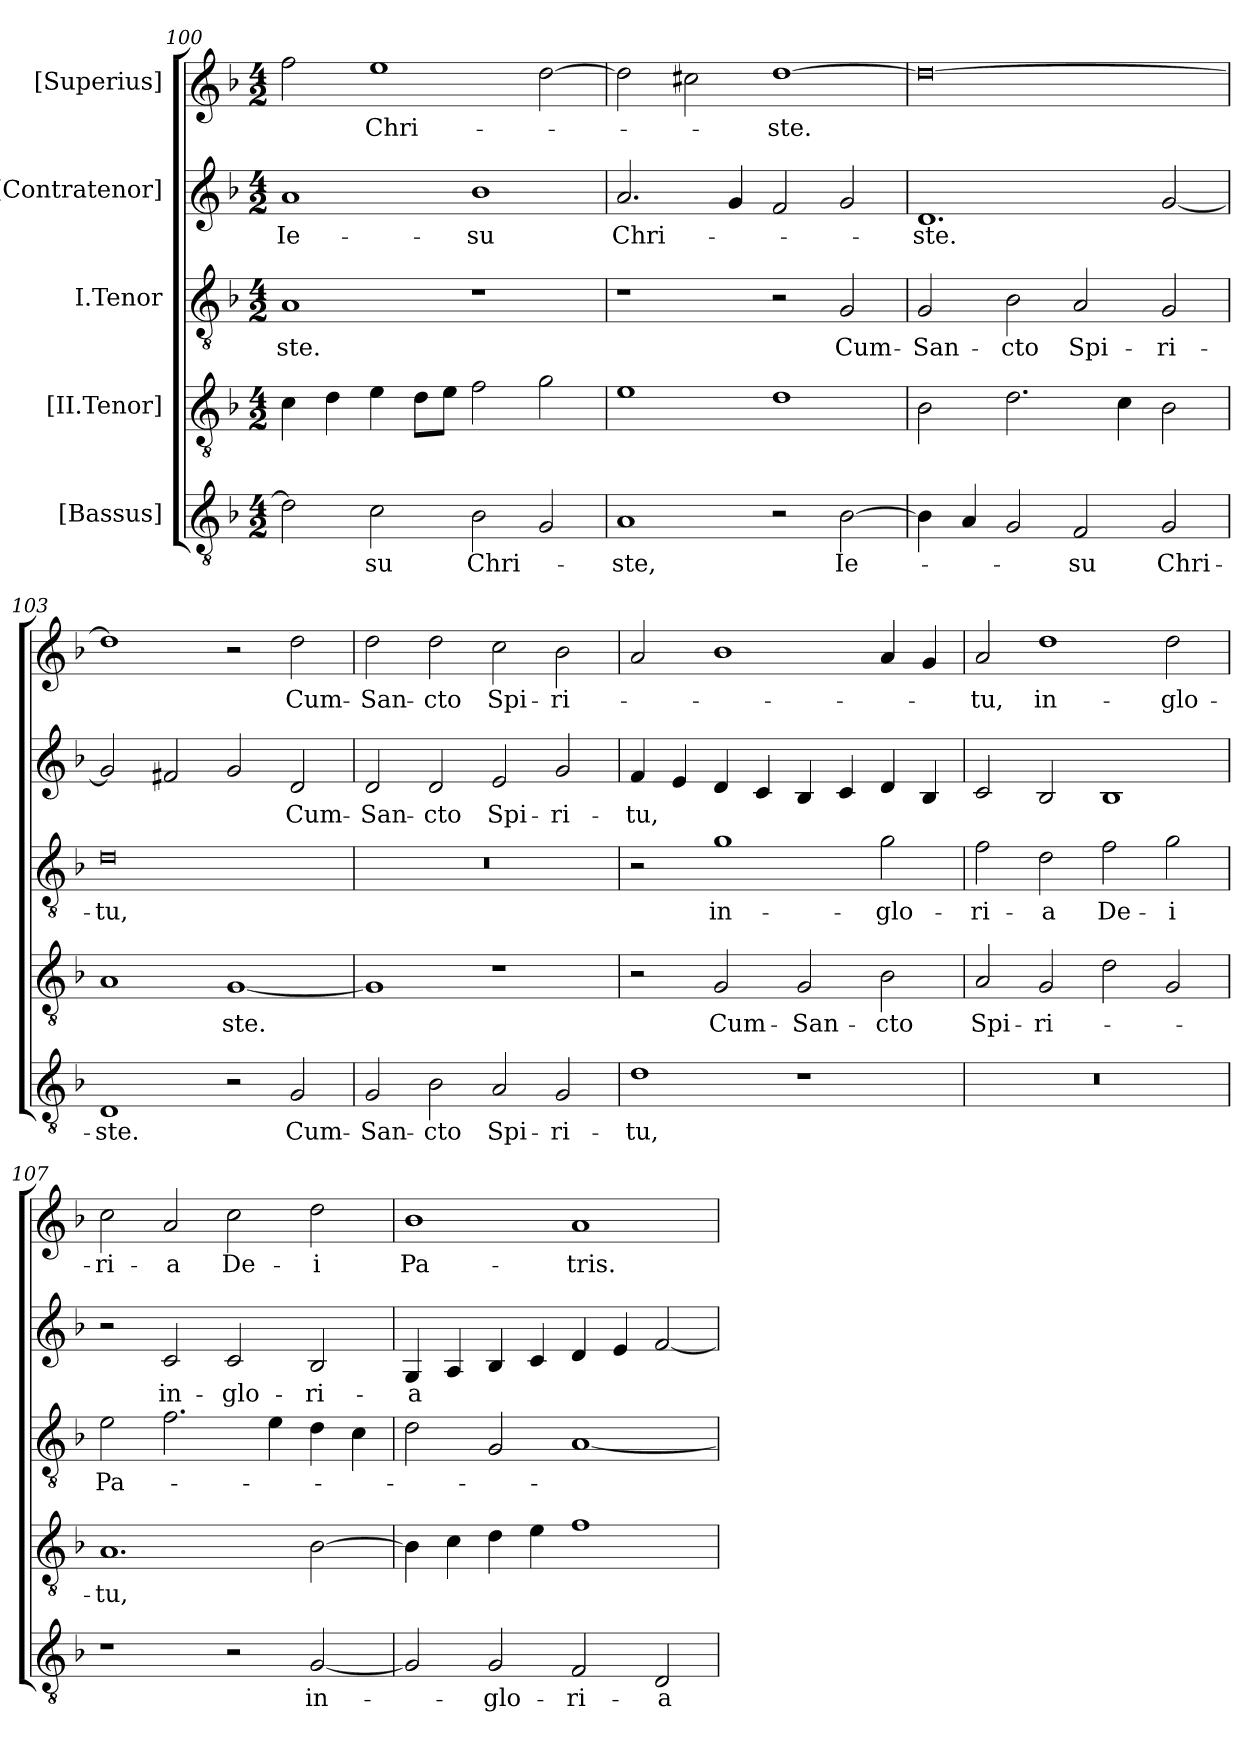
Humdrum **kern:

**kern	**text	**kern	**text	**kern	**text	**kern	**text	**kern	**text
*part5	*part5	*part4	*part4	*part3	*part3	*part2	*part2	*part1	*part1
*staff5	*staff5	*staff4	*staff4	*staff3	*staff3	*staff2	*staff2	*staff1	*staff1
*I"[Bassus]	*	*I"[II.Tenor]	*	*I"I.Tenor	*	*I"[Contratenor]	*	*I"[Superius]	*
*clefGv2	*	*clefGv2	*	*clefGv2	*	*clefG2	*	*clefG2	*
*k[b-]	*	*k[b-]	*	*k[b-]	*	*k[b-]	*	*k[b-]	*
*M4/2	*	*M4/2	*	*M4/2	*	*M4/2	*	*M4/2	*
=100	=100	=100	=100	=100	=100	=100	=100	=100	=100
2d\]	.	4c\	.	1A/	-ste.	1a/	Ie-	2ff\	.
.	.	4d\	.	.	.	.	.	.	.
2c\	-su	4e\	.	.	.	.	.	1ee\	Chri-
.	.	8d\L	.	.	.	.	.	.	.
.	.	8e\J	.	.	.	.	.	.	.
2B-\	Chri-	2f\	.	1r	.	1b-\	-su	.	.
2G/	.	2g\	.	.	.	.	.	[2dd\	.
=101	=101	=101	=101	=101	=101	=101	=101	=101	=101
1A/	-ste,	1e\	.	1r	.	2.a/	Chri-	2dd\]	.
.	.	.	.	.	.	.	.	2cc#X\	.
.	.	.	.	.	.	4g/	.	.	.
2r	.	1d\	.	2r	.	2f/	.	[1dd\	-ste.
[2B-\	Ie-	.	.	2G/	Cum-	2g/	.	.	.
=102	=102	=102	=102	=102	=102	=102	=102	=102	=102
4B-\]	.	2B-\	.	2G/	San-	1.d/	-ste.	0dd\_	.
4A/	.	.	.	.	.	.	.	.	.
2G/	.	2.d\	.	2B-\	-cto	.	.	.	.
2F/	-su	.	.	2A/	Spi-	.	.	.	.
.	.	4c\	.	.	.	.	.	.	.
2G/	Chri-	2B-\	.	2G/	-ri-	[2g/	.	.	.
=103	=103	=103	=103	=103	=103	=103	=103	=103	=103
1D/	-ste.	1A/	.	0d\	-tu,	2g/]	.	1dd\]	.
.	.	.	.	.	.	2f#X/	.	.	.
2r	.	[1G/	-ste.	.	.	2g/	.	2r	.
2G/	Cum-	.	.	.	.	2d/	Cum-	2dd\	Cum-
=104	=104	=104	=104	=104	=104	=104	=104	=104	=104
2G/	San-	1G/]	.	0r	.	2d/	San-	2dd\	San-
2B-\	-cto	.	.	.	.	2d/	-cto	2dd\	-cto
2A/	Spi-	1r	.	.	.	2e/	Spi-	2cc\	Spi-
2G/	-ri-	.	.	.	.	2g/	-ri-	2b-\	-ri-
=105	=105	=105	=105	=105	=105	=105	=105	=105	=105
1d\	-tu,	2r	.	2r	.	4f/	-tu,	2a/	.
.	.	.	.	.	.	4e/	.	.	.
.	.	2G/	Cum-	1g\	in-	4d/	.	1b-\	.
.	.	.	.	.	.	4c/	.	.	.
1r	.	2G/	San-	.	.	4B-/	.	.	.
.	.	.	.	.	.	4c/	.	.	.
.	.	2B-\	-cto	2g\	glo-	4d/	.	4a/	.
.	.	.	.	.	.	4B-/	.	4g/	.
=106	=106	=106	=106	=106	=106	=106	=106	=106	=106
0r	.	2A/	Spi-	2f\	-ri-	2c/	.	2a/	-tu,
.	.	2G/	-ri-	2d\	-a	2B-/	.	1dd\	in-
.	.	2d\	.	2f\	De-	1B-/	.	.	.
.	.	2G/	.	2g\	-i	.	.	2dd\	glo-
=107	=107	=107	=107	=107	=107	=107	=107	=107	=107
1r	.	1.A/	-tu,	2e\	Pa-	2r	.	2cc\	-ri-
.	.	.	.	2.f\	.	2c/	in-	2a/	-a
2r	.	.	.	.	.	2c/	glo-	2cc\	De-
.	.	.	.	4e\	.	.	.	.	.
[2G/	in-	[2B-\	.	4d\	.	2B-/	-ri-	2dd\	-i
.	.	.	.	4c\	.	.	.	.	.
=108	=108	=108	=108	=108	=108	=108	=108	=108	=108
2G/]	.	4B-\]	.	2d\	.	4G/	-a	1b-\	Pa-
.	.	4c\	.	.	.	4A/	.	.	.
2G/	glo-	4d\	.	2G/	.	4B-/	.	.	.
.	.	4e\	.	.	.	4c/	.	.	.
2F/	-ri-	1f\	.	[1A/	.	4d/	.	1a/	-tris.
.	.	.	.	.	.	4e/	.	.	.
2D/	-a	.	.	.	.	[2f/	.	.	.
=	=	=	=	=	=	=	=	=	=
*-	*-	*-	*-	*-	*-	*-	*-	*-	*-
